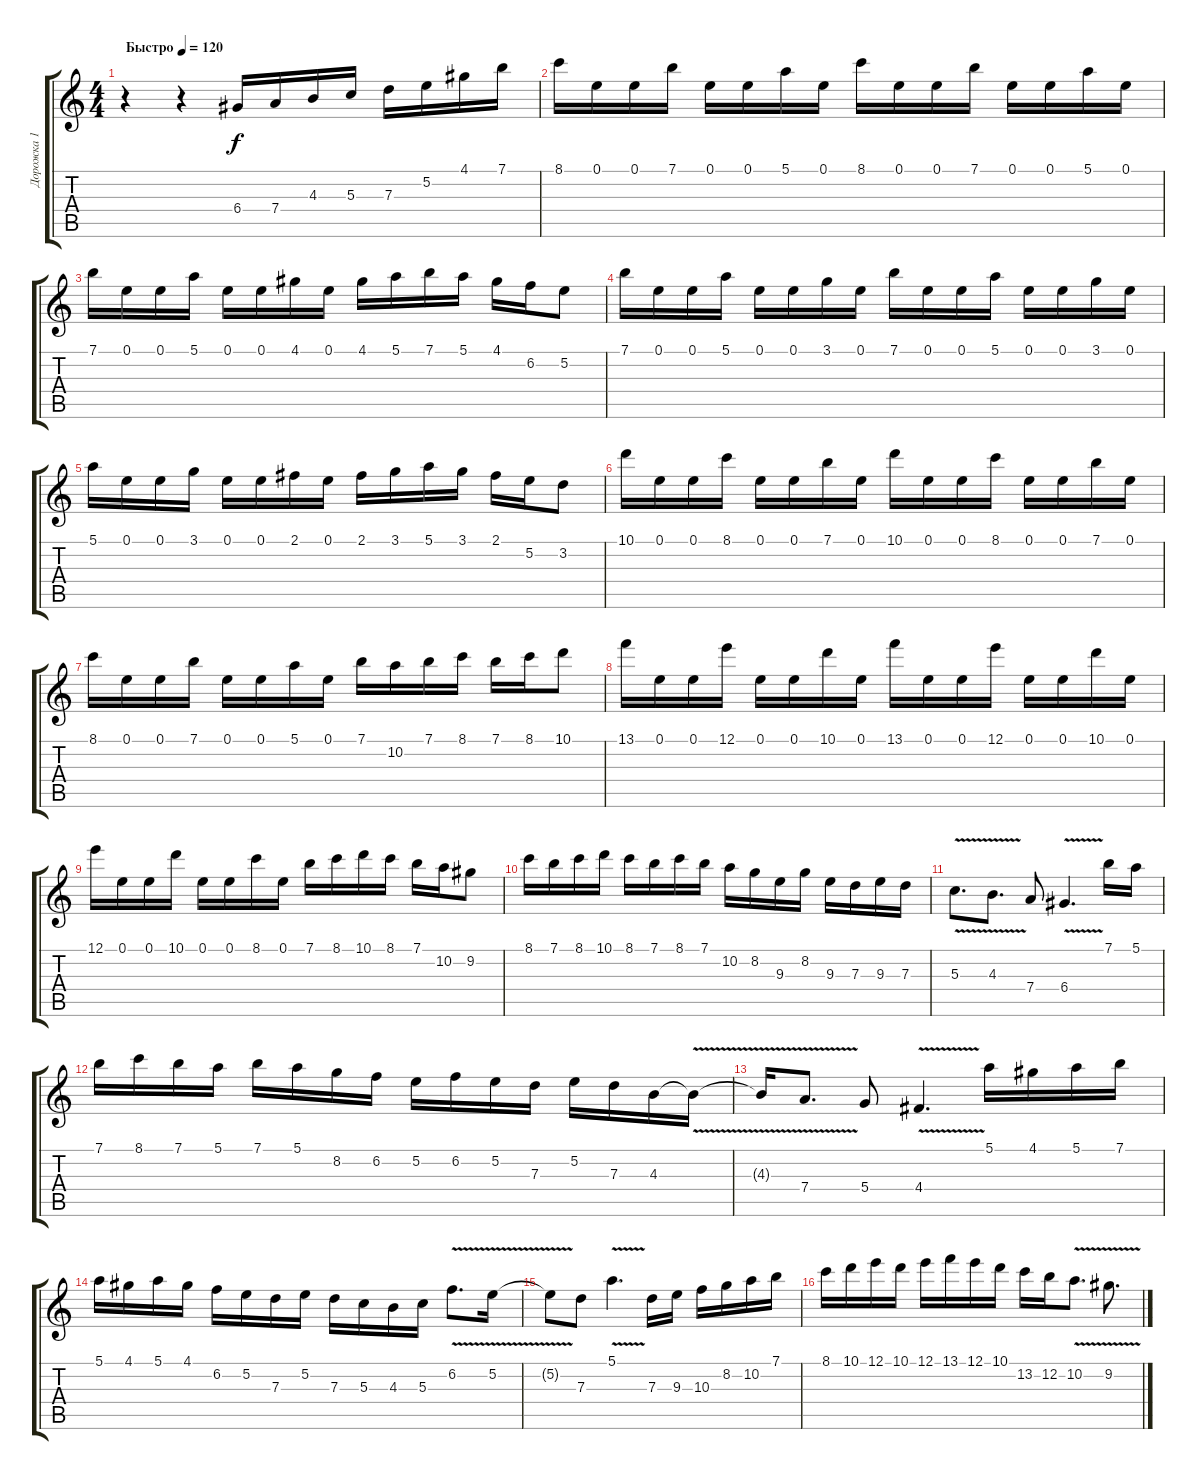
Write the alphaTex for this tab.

\track ("Дорожка 1" "Дорожка 1") {instrument distortionguitar}
\staff {score tabs}
\tuning (E4 B3 G3 D3 A2 E2) {hide}
\ts (4 4)
\tempo (120 "Быстро")
\clef g2
\ks aminor
r.4{dy f instrument distortionguitar} r.4 6.4.16 7.4.16 4.3.16 5.3.16 7.3.16 5.2.16 4.1.16 7.1.16 |
8.1.16 0.1.16 0.1.16 7.1.16 0.1.16 0.1.16 5.1.16 0.1.16 8.1.16 0.1.16 0.1.16 7.1.16 0.1.16 0.1.16 5.1.16 0.1.16 |
7.1.16 0.1.16 0.1.16 5.1.16 0.1.16 0.1.16 4.1.16 0.1.16 4.1.16 5.1.16 7.1.16 5.1.16 4.1.16 6.2.16 5.2.8 |
7.1.16 0.1.16 0.1.16 5.1.16 0.1.16 0.1.16 3.1.16 0.1.16 7.1.16 0.1.16 0.1.16 5.1.16 0.1.16 0.1.16 3.1.16 0.1.16 |
5.1.16 0.1.16 0.1.16 3.1.16 0.1.16 0.1.16 2.1.16 0.1.16 2.1.16 3.1.16 5.1.16 3.1.16 2.1.16 5.2.16 3.2.8 |
10.1.16 0.1.16 0.1.16 8.1.16 0.1.16 0.1.16 7.1.16 0.1.16 10.1.16 0.1.16 0.1.16 8.1.16 0.1.16 0.1.16 7.1.16 0.1.16 |
8.1.16 0.1.16 0.1.16 7.1.16 0.1.16 0.1.16 5.1.16 0.1.16 7.1.16 10.2.16 7.1.16 8.1.16 7.1.16 8.1.16 10.1.8 |
13.1.16 0.1.16 0.1.16 12.1.16 0.1.16 0.1.16 10.1.16 0.1.16 13.1.16 0.1.16 0.1.16 12.1.16 0.1.16 0.1.16 10.1.16 0.1.16 |
12.1.16 0.1.16 0.1.16 10.1.16 0.1.16 0.1.16 8.1.16 0.1.16 7.1.16 8.1.16 10.1.16 8.1.16 7.1.16 10.2.16 9.2.8 |
8.1.16 7.1.16 8.1.16 10.1.16 8.1.16 7.1.16 8.1.16 7.1.16 10.2.16 8.2.16 9.3.16 8.2.16 9.3.16 7.3.16 9.3.16 7.3.16 |
5.3{v}.8{d} 4.3{v}.8{d} 7.4.8 6.4{v}.4{d} 7.1.16 5.1.16 |
7.1.16 8.1.16 7.1.16 5.1.16 7.1.16 5.1.16 8.2.16 6.2.16 5.2.16 6.2.16 5.2.16 7.3.16 5.2.16 7.3.16 4.3.16 4.3{v t}.16 |
4.3{t}.16 7.4{v}.8{d} 5.4.8 4.4{v}.4{d} 5.1.16 4.1.16 5.1.16 7.1.16 |
5.1.16 4.1.16 5.1.16 4.1.16 6.2.16 5.2.16 7.3.16 5.2.16 7.3.16 5.3.16 4.3.16 5.3.16 6.2{v}.8{d} 5.2{v}.16 |
5.2{t}.8 7.3.8 5.1{v}.4{d} 7.3.16 9.3.16 10.3.16 8.2.16 10.2.16 7.1.16 |
8.1.16 10.1.16 12.1.16 10.1.16 12.1.16 13.1.16 12.1.16 10.1.16 13.2.16 12.2.16 10.2{v}.8{d} 9.2{v}.8{d}
